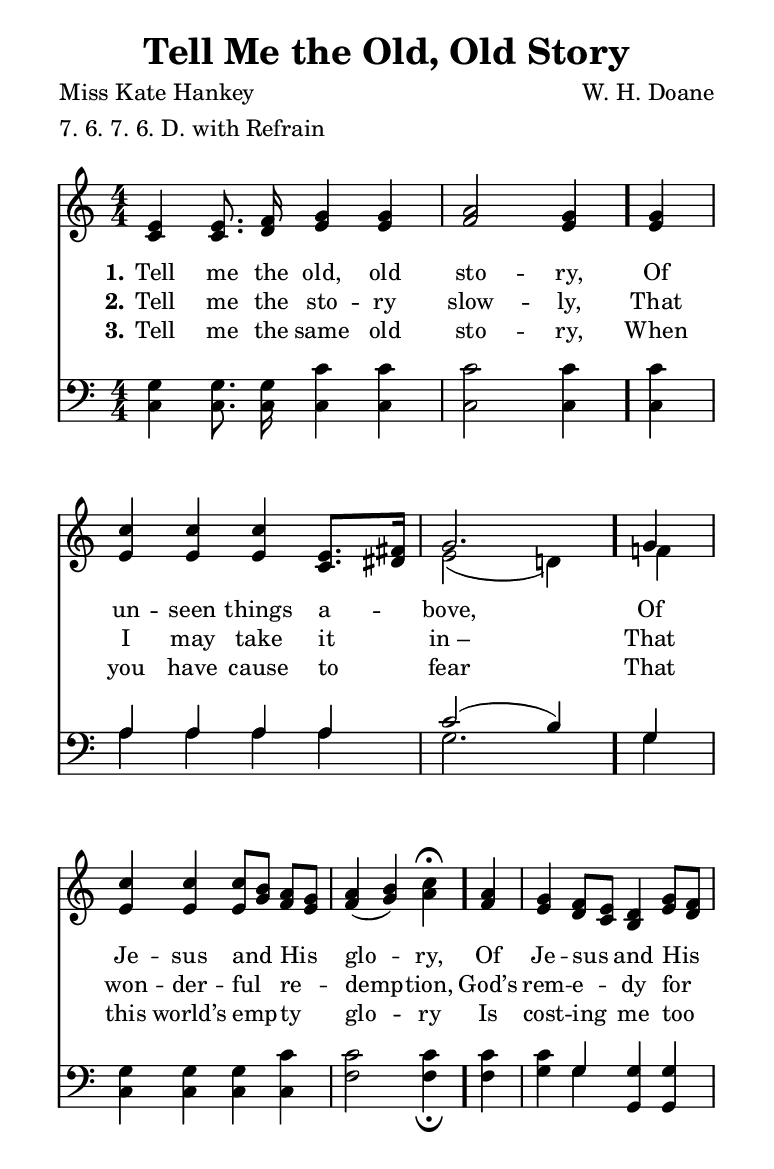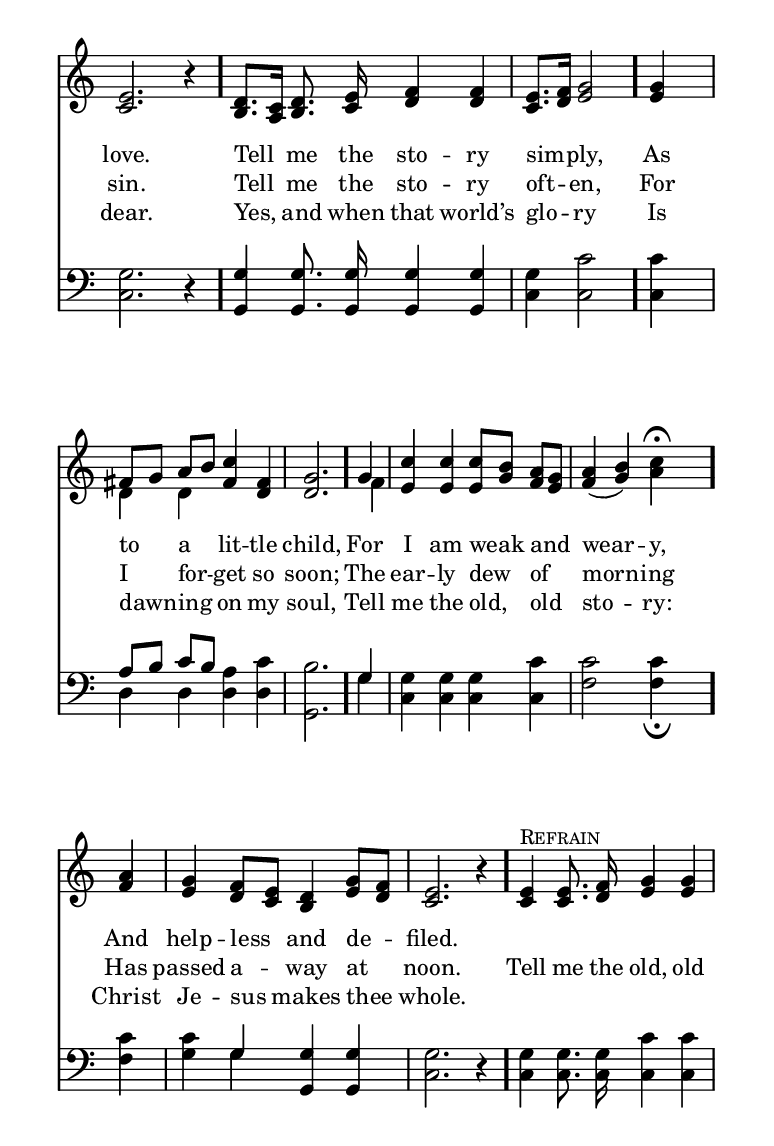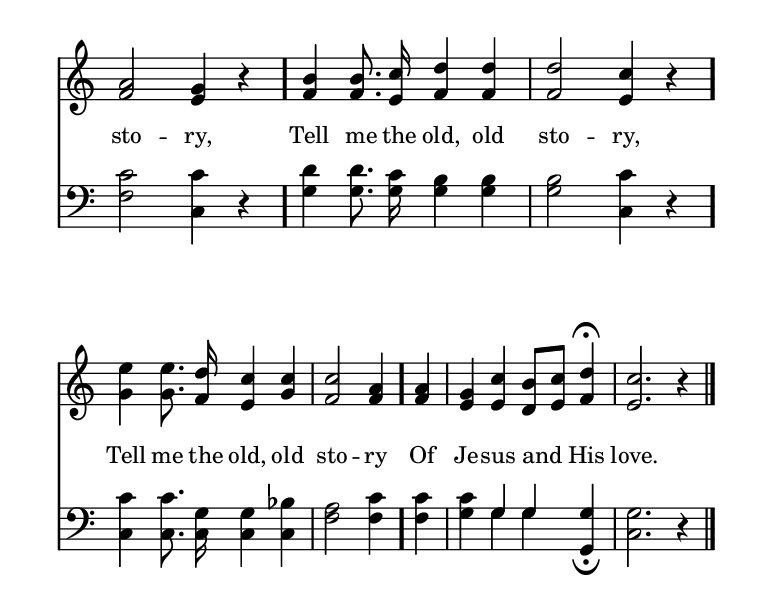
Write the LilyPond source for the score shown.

\include "common/global.ily"
\paper {
  \include "common/paper.ily"
  systems-per-page = ##f
}

\header{
  %gospel
  hymnnumber = "37"
  title = "Tell Me the Old, Old Story"
  tunename = ""
  meter = "7. 6. 7. 6. D. with Refrain"
  poet = "Miss Kate Hankey"
  composer = "W. H. Doane"
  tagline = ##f
}

% for fermata in MIDI
ta = { \tempo 4=80 }
tb = { \tempo 4=32 }

patternAA = { \ta c4 c8. c16 c4 c4 | c2 c4 }
patternBA = { \ta c4 | c4 c4 c4 c8.[ c16] | c2. }
patternBB = { \ta c4 | c4 c4 c4 c8.[ c16] | c2( c4) }
patternBC = { \ta c4 | c4 c4 c4 c4        | c2( c4) }
patternBD = { \ta c4 | c4 c4 c4 c4        | c2.     }
patternCA = { \ta c4 | c4 c4 c8[ c8] c8[ c8] | c4( c4) \tb c4 }
patternCB = { \ta c4 | c4 c4 c4      c4      | c2      \tb c4 }
patternCC = { \ta c4 | c4 c4 c8[ c8] c8[ c8] | c4( c4) \tb c4 }
patternCD = { \ta c4 | c4 c4 c4      c4      | c2      \tb c4 }
patternDA = { \ta c4 | c4 c8[ c8] c4 c8[ c8] | c2. c4 }
patternDB = { \ta c4 | c4 c4      c4 c4      | c2. c4 }
patternEA = { \ta c8.[ c16] c8. c16 c4 c4 | c8.[ c16] c2 }
patternEB = { \ta c4        c8. c16 c4 c4 | c4        c2 }
patternFA = { \ta c4 | c8[ c8] c8[ c8] c4 c4 | c2. }
patternFB = { \ta c4 | c4      c4      c4 c4 | c2. }
patternGA = { \ta c4 c8. c16 c4 c4 | c2 c4 c4 }
patternGB = { \ta c4 c8. c16 c4 c4 | c2 c4 }
patternHA = { \ta c4 | c4 c4 c8[ c8] \tb c4 \ta | c2. c4 }
patternHB = { \ta c4 | c4 c4 c4      \tb c4 \ta | c2. c4 }
patternHC = { \ta c4 | c4 c4 c8[ c8] \tb c4 \ta | c2. c4 }
patternHD = { \ta c4 | c4 c4 c4      \tb c4 \ta | c2. c4 }

global = {
  \include "common/overrides.ily"
  \override Staff.TimeSignature.style = #'numbered
  \time 4/4
  \override Score.MetronomeMark.transparent = ##t % hide all fermata changes too
  \ta
  \key c \major
  \autoBeamOff
}

notesSoprano = {
\global
\relative c' {

  \changePitch \patternAA { e e f g g | a g }
  \changePitch \patternBA { g | c c c e, fis | g }
  \changePitch \patternCA { g | c c c b a g | a b c\fermata }
  \changePitch \patternDA { a | g f e d g f | e r }

  \changePitch \patternEA { d c d e f f | e f g }
  \changePitch \patternFA { g | fis g a b c fis, | g }
  \changePitch \patternCA { g | c c c b a g | a b c\fermata }
  \changePitch \patternDA { a | g f e d g f | e r }

  << s^\markup { \small \caps "Refrain" }
  \changePitch \patternGA { e e f g g | a g r } >>
  \changePitch \patternGA { b b c d d | d c r }
  \changePitch \patternGB { e e d c c | c a }
  \changePitch \patternHA { a | g c b c d\fermata | c r }

  \bar "|."

}
}

notesAlto = {
\global
\relative e' {

  \changePitch \patternAA { c c d e e | f e }
  \changePitch \patternBB { e | e e e c dis | e d! }
  \changePitch \patternCC { f! | e e e g f e | f g a }
  \changePitch \patternDA { f | e d c b e d | c r }

  \changePitch \patternEA { b a b c d d | c d e }
  \changePitch \patternFB { e | d d fis d | d }
  \changePitch \patternCC { f | e e e g f e | f g a }
  \changePitch \patternDA { f | e d c b e d | c r }

  \changePitch \patternGA { c c d e e | f e r }
  \changePitch \patternGA { f f e f f | f e r }
  \changePitch \patternGB { g g f e g | f f }
  \changePitch \patternHC { f | e e d e f | e r }

}
}

notesTenor = {
\global
\relative a {

  \changePitch \patternAA { g g g c c | c c }
  \changePitch \patternBC { c a a a a | c b }
  \changePitch \patternCD { g | g g g c | c c }
  \changePitch \patternDB { c | c g g g | g r }

  \changePitch \patternEB { g g g g g | g c }
  \changePitch \patternFA { c a b c b a c | b }
  \changePitch \patternCD { g | g g g c | c c }
  \changePitch \patternDB { c | c g g g | g r }

  \changePitch \patternGA { g g g c c | c c r }
  \changePitch \patternGA { d d c b b | b c r }
  \changePitch \patternGB { c c g g bes | a c }
  \changePitch \patternHD { c | c g g g | g r }

}
}

notesBass = {
\global
\relative f {

  \changePitch \patternAA { c c c c c | c c }
  \changePitch \patternBD { c | a' a a a | g }
  \changePitch \patternCB { g | c, c c c | f f_\fermata }
  \changePitch \patternDB { f | g g g, g | c r }

  \changePitch \patternEB { g g g g g | c c }
  \changePitch \patternFB { c | d d d d | g, }
  \changePitch \patternCB { g' | c, c c c | f f_\fermata }
  \changePitch \patternDB { f | g g g, g | c r }

  \changePitch \patternGA { c c c c c | f c r }
  \changePitch \patternGA { g' g g g g | g c, r }
  \changePitch \patternGB { c c c c c | f f }
  \changePitch \patternHB { f | g g g g,_\fermata | c r }

}
}

Refrain = \lyricmode {

Tell me the old, old sto -- ry, \bar "."
Tell me the old, old sto -- ry, \bar "."
Tell me the old, old sto -- ry \bar "."
Of Je -- sus and His love. \bar "."

}

wordsA = \lyricmode {
\set stanza = "1."

Tell me the old, old sto -- ry, \bar "."
Of un -- seen things a -- bove, \bar "."
Of Je -- sus and His glo -- ry, \bar "."
Of Je -- sus and His love. \bar "."
Tell me the sto -- ry sim -- ply, \bar "."
As to a lit -- tle child, \bar "."
For I am weak and wear -- y, \bar "."
And help -- less and de -- filed. \bar "."

}

wordsB = \lyricmode {
\set stanza = "2."

Tell me the sto -- ry slow -- ly,
That I may take it in_–
That won -- der -- ful re -- demp -- tion,
God’s rem -- e -- dy for sin.
Tell me the sto -- ry oft -- en,
For I for -- get so soon;
The ear -- ly dew of morn -- ing
Has passed a -- way at noon.

\Refrain

}

wordsC = \lyricmode {
\set stanza = "3."

Tell me the same old sto -- ry,
When you have cause to fear
That this world’s emp -- ty glo -- ry
Is cost -- ing me too dear.
Yes, and when that world’s glo -- ry
Is dawn -- ing on my soul,
Tell me the old, old sto -- ry:
Christ Je -- sus makes thee whole.

}

\score {
  \context ChoirStaff <<
    \context Staff = upper <<
      \set Staff.autoBeaming = ##f
      \set ChoirStaff.systemStartDelimiter = #'SystemStartBar
      \set ChoirStaff.printPartCombineTexts = ##f
      \partcombine #'(2 . 11) \notesSoprano \notesAlto
      \context NullVoice = sopranos { \voiceOne << \notesSoprano >> }
      \context Lyrics = one   \lyricsto sopranos \wordsA
      \context Lyrics = two   \lyricsto sopranos \wordsB
      \context Lyrics = three \lyricsto sopranos \wordsC
    >>
    \context Staff = men <<
      \set Staff.autoBeaming = ##f
      \clef bass
      \set ChoirStaff.printPartCombineTexts = ##f
      \partcombine #'(2 . 11) \notesTenor \notesBass
    >>
  >>
  \layout {
    \include "common/layout.ily"
  }
  \midi{
    \include "common/midi.ily"
  }
}

\version "2.19.49"  % necessary for upgrading to future LilyPond versions.

% vi:set et ts=2 sw=2 ai nocindent syntax=lilypond:
